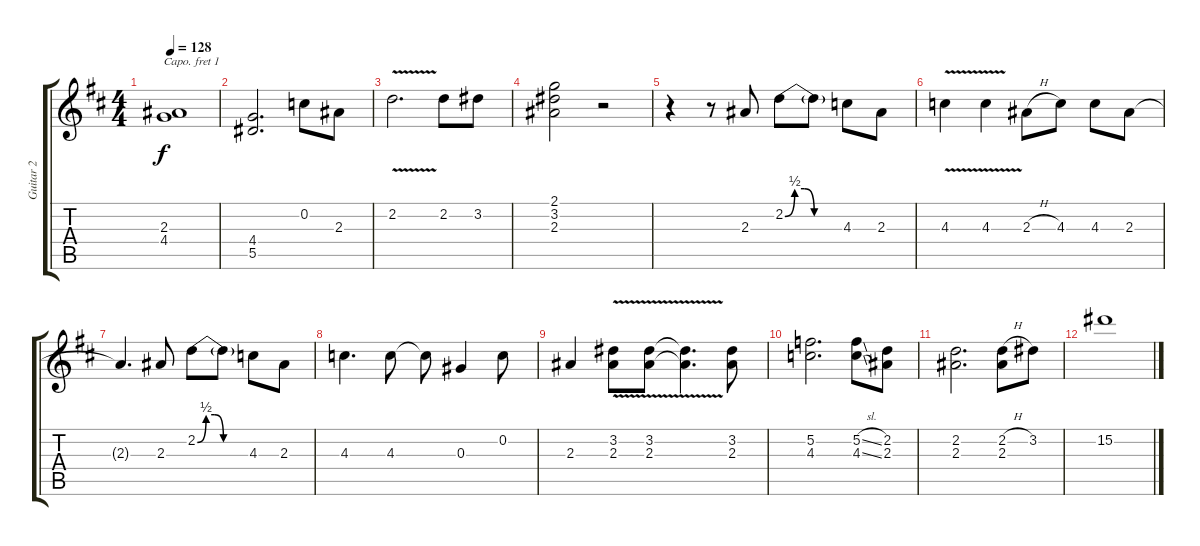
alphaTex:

\track ("Guitar 2" "Guitar 2") {instrument distortionguitar}
\staff {score tabs}
\capo 1
\tuning (E4 B3 G3 D3 A2 D2) {hide}
\ts (4 4)
\tempo 128
\clef g2
\ks d
(2.3 4.4).1{dy f} |
(4.4 5.5).2{d} 0.2.8 2.3.8 |
2.2{v}.2{d} 2.2.8 3.2.8 |
(2.1 3.2 2.3).2 r.2 |
r.4 r.8 2.3.8 2.2{be (custom 0 0 10 2 20 2 30 0 60 0)}.8 2.2{t}.8 4.3.8 2.3.8 |
4.3{v}.4 4.3{v}.4 2.3{h}.8 4.3.8 4.3.8 2.3.8 |
2.3{t}.4{d} 2.3.8 2.2{be (custom 0 0 10 2 20 2 30 0 60 0)}.8 2.2{t}.8 4.3.8 2.3.8 |
4.3.4{d} 4.3.8 4.3{t}.8 0.3.4 0.2.8 |
2.3.4 (3.2{v} 2.3{v}).8 (3.2{v} 2.3{v}).8 (3.2{t} 2.3{t}).4{d} (3.2 2.3).8 |
(5.2 4.3).2{d} (5.2{sl} 4.3{sl}).8 (2.2 2.3).8 |
(2.2 2.3).2{d} (2.2{h} 2.3).8 3.2.8 |
15.2.1
